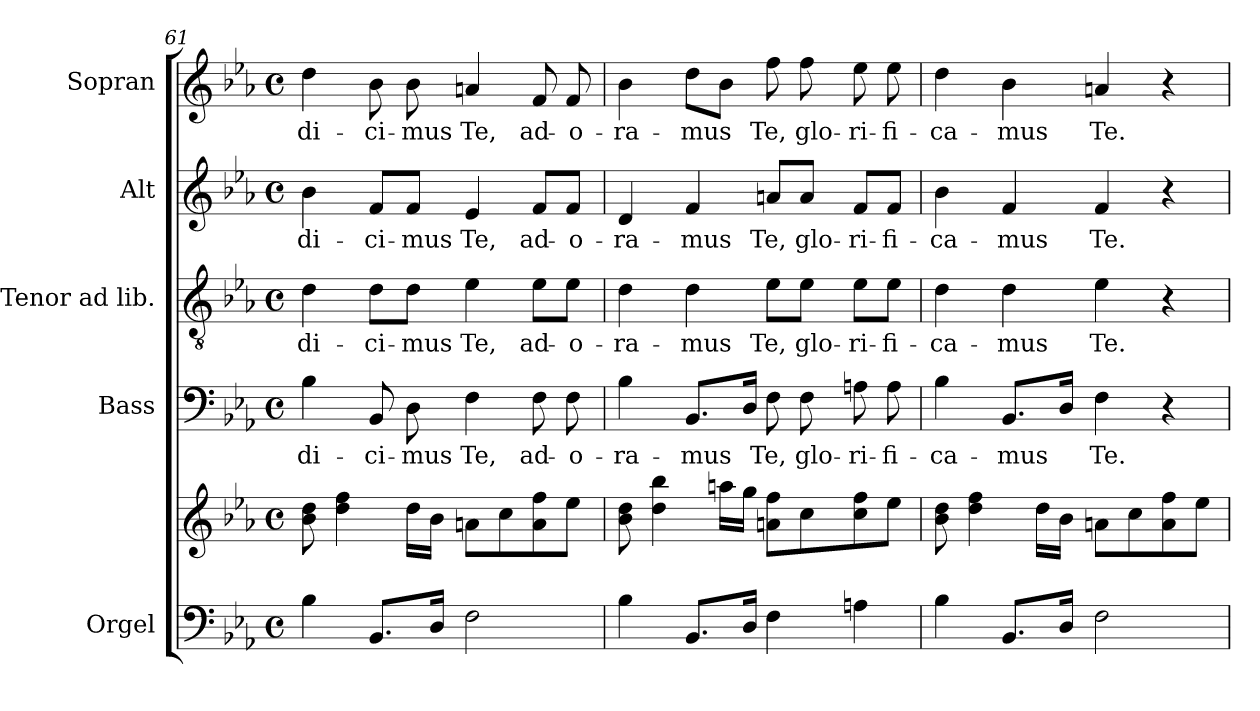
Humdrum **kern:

**kern	**kern	**kern	**text	**kern	**text	**kern	**text	**kern	**text
*part5	*part5	*part4	*part4	*part3	*part3	*part2	*part2	*part1	*part1
*staff6	*staff5	*staff4	*staff4	*staff3	*staff3	*staff2	*staff2	*staff1	*staff1
*I"Orgel	*	*I"Bass	*	*I"Tenor ad lib.	*	*I"Alt	*	*I"Sopran	*
*	*	*I'B.	*	*I'T.	*	*I'A.	*	*I'S.	*
*clefF4	*clefG2	*clefF4	*	*clefGv2	*	*clefG2	*	*clefG2	*
*k[b-e-a-]	*k[b-e-a-]	*k[b-e-a-]	*	*k[b-e-a-]	*	*k[b-e-a-]	*	*k[b-e-a-]	*
*E-:	*E-:	*E-:	*	*E-:	*	*E-:	*	*E-:	*
*M4/4	*M4/4	*M4/4	*	*M4/4	*	*M4/4	*	*M4/4	*
*met(c)	*met(c)	*met(c)	*	*met(c)	*	*met(c)	*	*met(c)	*
=61	=61	=61	=61	=61	=61	=61	=61	=61	=61
!	!	!	!LO:LY:b	!	!LO:LY:b	!	!LO:LY:b	!	!LO:LY:b
4B-\	8b-\ 8dd\	4B-\	-di-	4d\	-di-	4b-\	-di-	4dd\	-di-
.	4dd\ 4ff\	.	.	.	.	.	.	.	.
!	!	!	!LO:LY:b	!	!LO:LY:b	!	!LO:LY:b	!	!LO:LY:b
8.BB-/L	.	8BB-/	-ci-	8d\L	-ci-	8f/L	-ci-	8b-\	-ci-
!	!	!	!LO:LY:b	!	!LO:LY:b	!	!LO:LY:b	!	!LO:LY:b
.	16dd\LL	8D\	-mus	8d\J	-mus	8f/J	-mus	8b-\	-mus
16D/Jk	16b-\JJ	.	.	.	.	.	.	.	.
!	!	!	!LO:LY:b	!	!LO:LY:b	!	!LO:LY:b	!	!LO:LY:b
2F\	8an\L	4F\	Te,	4e-\	Te,	4e-/	Te,	4an/	Te,
.	8cc\	.	.	.	.	.	.	.	.
!	!	!	!LO:LY:b	!	!LO:LY:b	!	!LO:LY:b	!	!LO:LY:b
.	8a\ 8ff\	8F\	ad-	8e-\L	ad-	8f/L	ad-	8f/	ad-
!	!	!	!LO:LY:b	!	!LO:LY:b	!	!LO:LY:b	!	!LO:LY:b
.	8ee-\J	8F\	-o-	8e-\J	-o-	8f/J	-o-	8f/	-o-
=62	=62	=62	=62	=62	=62	=62	=62	=62	=62
!	!	!	!LO:LY:b	!	!LO:LY:b	!	!LO:LY:b	!	!LO:LY:b
4B-\	8b-\ 8dd\	4B-\	-ra-	4d\	-ra-	4d/	-ra-	4b-\	-ra-
.	4dd\ 4bb-\	.	.	.	.	.	.	.	.
!	!	!	!LO:LY:b	!	!LO:LY:b	!	!LO:LY:b	!	!LO:LY:b
8.BB-/L	.	8.BB-/L	-mus	4d\	-mus	4f/	-mus	8dd\L	-mus
.	16aan\LL	.	.	.	.	.	.	8b-\J	.
16D/Jk	16gg\JJ	16D/Jk	.	.	.	.	.	.	.
!	!	!	!LO:LY:b	!	!LO:LY:b	!	!LO:LY:b	!	!LO:LY:b
4F\	8an\ 8ff\L	8F\	Te,	8e-\L	Te,	8an/L	Te,	8ff\	Te,
!	!	!	!LO:LY:b	!	!LO:LY:b	!	!LO:LY:b	!	!LO:LY:b
.	8cc\	8F\	glo-	8e-\J	glo-	8a/J	glo-	8ff\	glo-
!	!	!	!LO:LY:b	!	!LO:LY:b	!	!LO:LY:b	!	!LO:LY:b
4An\	8cc\ 8ff\	8An\	-ri-	8e-\L	-ri-	8f/L	-ri-	8ee-\	-ri-
!	!	!	!LO:LY:b	!	!LO:LY:b	!	!LO:LY:b	!	!LO:LY:b
.	8ee-\J	8A\	-fi-	8e-\J	-fi-	8f/J	-fi-	8ee-\	-fi-
!!LO:PB:g=z
=63	=63	=63	=63	=63	=63	=63	=63	=63	=63
!	!	!	!LO:LY:b	!	!LO:LY:b	!	!LO:LY:b	!	!LO:LY:b
4B-\	8b-\ 8dd\	4B-\	-ca-	4d\	-ca-	4b-\	-ca-	4dd\	-ca-
.	4dd\ 4ff\	.	.	.	.	.	.	.	.
!	!	!	!LO:LY:b	!	!LO:LY:b	!	!LO:LY:b	!	!LO:LY:b
8.BB-/L	.	8.BB-/L	-mus	4d\	-mus	4f/	-mus	4b-\	-mus
.	16dd\LL	.	.	.	.	.	.	.	.
16D/Jk	16b-\JJ	16D/Jk	.	.	.	.	.	.	.
!	!	!	!LO:LY:b	!	!LO:LY:b	!	!LO:LY:b	!	!LO:LY:b
2F\	8an\L	4F\	Te.	4e-\	Te.	4f/	Te.	4an/	Te.
.	8cc\	.	.	.	.	.	.	.	.
.	8a\ 8ff\	4r	.	4r	.	4r	.	4r	.
.	8ee-\J	.	.	.	.	.	.	.	.
=	=	=	=	=	=	=	=	=	=
*-	*-	*-	*-	*-	*-	*-	*-	*-	*-
